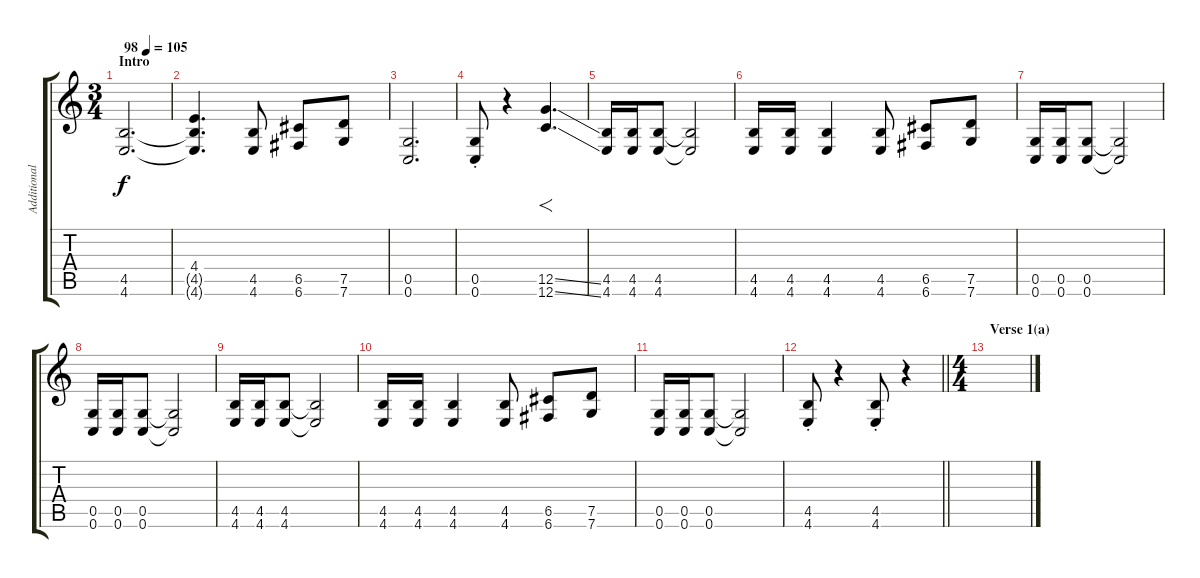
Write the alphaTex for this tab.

\track ("Additional Guitar" "Additional") {instrument distortionguitar bank 255}
\staff {score tabs}
\tuning (D4 A3 F3 C3 G2 C2) {hide}
\ts (3 4)
\section ("" "Intro")
\tempo (105 "98")
\clef g2
\ks c
(4.5 4.6).2{d dy f instrument distortionguitar} |
(4.4 4.5{t} 4.6{t}).4{d} (4.5 4.6).8 (6.5 6.6).8 (7.5 7.6).8 |
(0.5 0.6).2{d} |
(0.5{st} 0.6{st}).8 r.4 (12.5{ss} 12.6{ss}).4{f d} |
(4.5 4.6).16 (4.5 4.6).16 (4.5 4.6).8 (4.5{t} 4.6{t}).2 |
(4.5 4.6).16 (4.5 4.6).16 (4.5 4.6).4 (4.5 4.6).8 (6.5 6.6).8 (7.5 7.6).8 |
(0.5 0.6).16 (0.5 0.6).16 (0.5 0.6).8 (0.5{t} 0.6{t}).2 |
(0.5 0.6).16 (0.5 0.6).16 (0.5 0.6).8 (0.5{t} 0.6{t}).2 |
(4.5 4.6).16 (4.5 4.6).16 (4.5 4.6).8 (4.5{t} 4.6{t}).2 |
(4.5 4.6).16 (4.5 4.6).16 (4.5 4.6).4 (4.5 4.6).8 (6.5 6.6).8 (7.5 7.6).8 |
(0.5 0.6).16 (0.5 0.6).16 (0.5 0.6).8 (0.5{t} 0.6{t}).2 |
\barLineRight lightlight
(4.5{st} 4.6{st}).8 r.4 (4.5{st} 4.6{st}).8 r.4 |
\ts (4 4)
\section ("" "Verse 1(a)")
